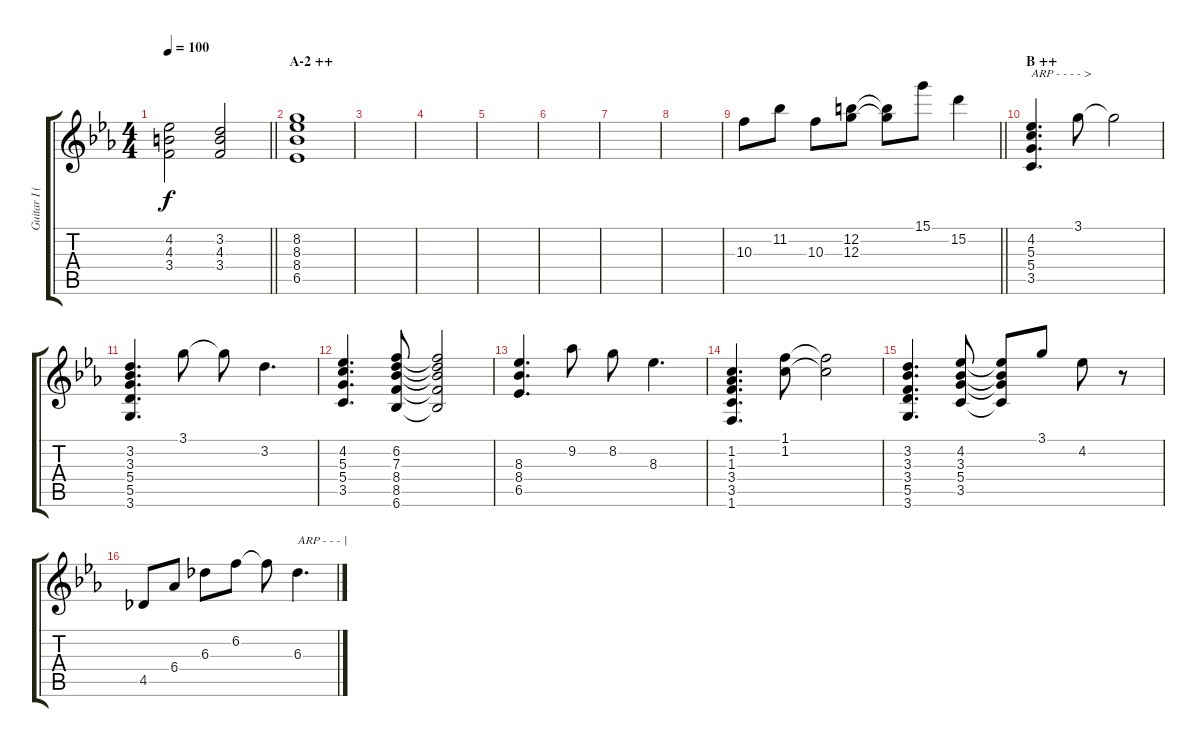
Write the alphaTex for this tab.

\track ("Guitar I (Nakano Azusa)" "Guitar I (") {instrument overdrivenguitar}
\staff {score tabs}
\tuning (E4 B3 G3 D3 A2 E2) {hide}
\ts (4 4)
\tempo 100
\clef g2
\barLineRight lightlight
\ks eb
(4.2 4.3 3.4).2{dy f} (3.2 4.3 3.4).2 |
\section ("" "A-2 ++")
(8.2 8.3 8.4 6.5).1 |
|
|
|
|
|
|
\barLineRight lightlight
10.3.8 11.2.8 10.3.8 (12.2 12.3).8 (12.2{t} 12.3{t}).8 15.1.8 15.2.4 |
\section ("" "B ++")
(4.2 5.3 5.4 3.5).4{d txt "ARP - - - - >"} 3.1.8 3.1{t}.2 |
(3.2 3.3 5.4 5.5 3.6).4{d} 3.1.8 3.1{t}.8 3.2.4{d} |
(4.2 5.3 5.4 3.5).4{d} (6.2 7.3 8.4 8.5 6.6).8 (6.2{t} 7.3{t} 8.4{t} 8.5{t} 6.6{t}).2 |
(8.3 8.4 6.5).4{d} 9.2.8 8.2.8 8.3.4{d} |
(1.2 1.3 3.4 3.5 1.6).4{d} (1.1 1.2).8 (1.1{t} 1.2{t}).2 |
(3.2 3.3 3.4 5.5 3.6).4{d} (4.2 3.3 5.4 3.5).8 (4.2{t} 3.3{t} 5.4{t} 3.5{t}).8 3.1.8 4.2.8 r.8 |
4.5.8 6.4.8 6.3.8 6.2.8 6.2{t}.8 6.3.4{d txt "ARP - - - |"}
